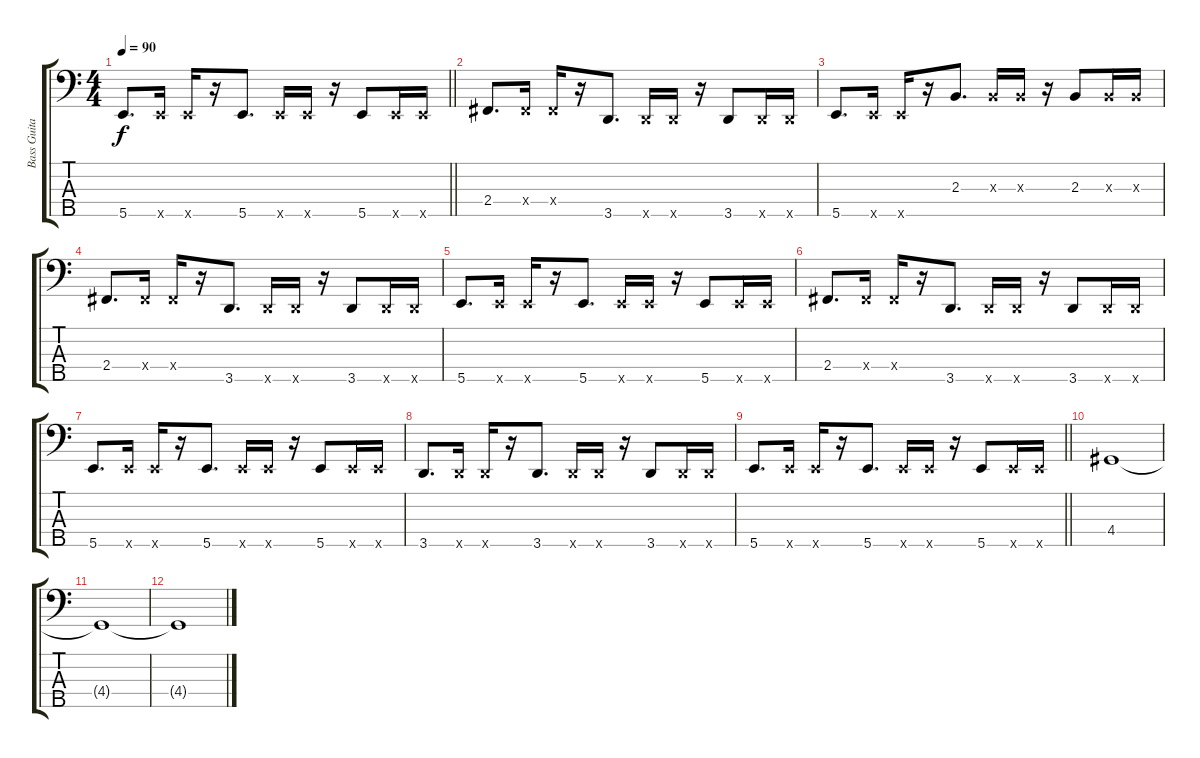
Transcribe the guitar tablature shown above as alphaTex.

\track ("Bass Guitar" "Bass Guita") {instrument electricbassfinger}
\staff {score tabs}
\tuning (G2 D2 A1 E1 B0) {hide}
\ts (4 4)
\tempo 90
\clef f4
\barLineRight lightlight
\ks c
5.5.8{d dy f} 5.5{x}.16 5.5{x}.16 r.16 5.5.8{d} 5.5{x}.16 5.5{x}.16 r.16 5.5.8 5.5{x}.16 5.5{x}.16 |
2.4.8{d} 2.4{x}.16 2.4{x}.16 r.16 3.5.8{d} 3.5{x}.16 3.5{x}.16 r.16 3.5.8 3.5{x}.16 3.5{x}.16 |
5.5.8{d} 5.5{x}.16 5.5{x}.16 r.16 2.3.8{d} 2.3{x}.16 2.3{x}.16 r.16 2.3.8 2.3{x}.16 2.3{x}.16 |
2.4.8{d} 2.4{x}.16 2.4{x}.16 r.16 3.5.8{d} 3.5{x}.16 3.5{x}.16 r.16 3.5.8 3.5{x}.16 3.5{x}.16 |
5.5.8{d} 5.5{x}.16 5.5{x}.16 r.16 5.5.8{d} 5.5{x}.16 5.5{x}.16 r.16 5.5.8 5.5{x}.16 5.5{x}.16 |
2.4.8{d} 2.4{x}.16 2.4{x}.16 r.16 3.5.8{d} 3.5{x}.16 3.5{x}.16 r.16 3.5.8 3.5{x}.16 3.5{x}.16 |
5.5.8{d} 5.5{x}.16 5.5{x}.16 r.16 5.5.8{d} 5.5{x}.16 5.5{x}.16 r.16 5.5.8 5.5{x}.16 5.5{x}.16 |
3.5.8{d} 3.5{x}.16 3.5{x}.16 r.16 3.5.8{d} 3.5{x}.16 3.5{x}.16 r.16 3.5.8 3.5{x}.16 3.5{x}.16 |
\barLineRight lightlight
5.5.8{d} 5.5{x}.16 5.5{x}.16 r.16 5.5.8{d} 5.5{x}.16 5.5{x}.16 r.16 5.5.8 5.5{x}.16 5.5{x}.16 |
4.4.1 |
4.4{t}.1 |
4.4{t}.1
